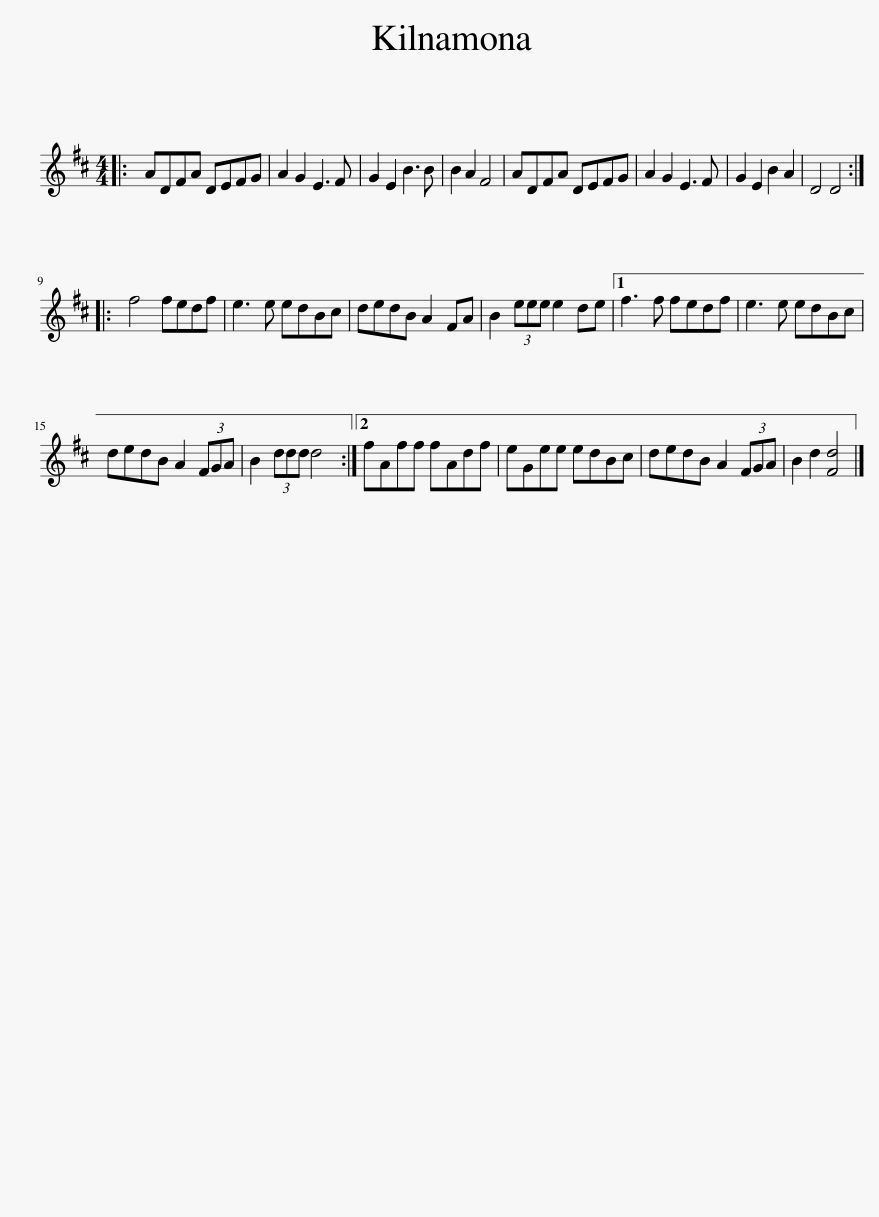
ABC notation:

X:1
L:1/8
M:4/4
I:linebreak $
K:D
V:1 treble
V:1
|: ADFA DEFG | A2 G2 E3 F | G2 E2 B3 B | B2 A2 F4 | ADFA DEFG | %5
 A2 G2 E3 F | G2 E2 B2 A2 | D4 D4 ::$ f4 fedf | e3 e edBc | %10
 dedB A2 FA | B2 (3eee e2 de |1 f3 f fedf | e3 e edBc |$ dedB A2 (3FGA | %15
 B2 (3ddd d4 :|2 fAff fAdf | eGee edBc | dedB A2 (3FGA | B2 d2 [Fd]4 |] %20
